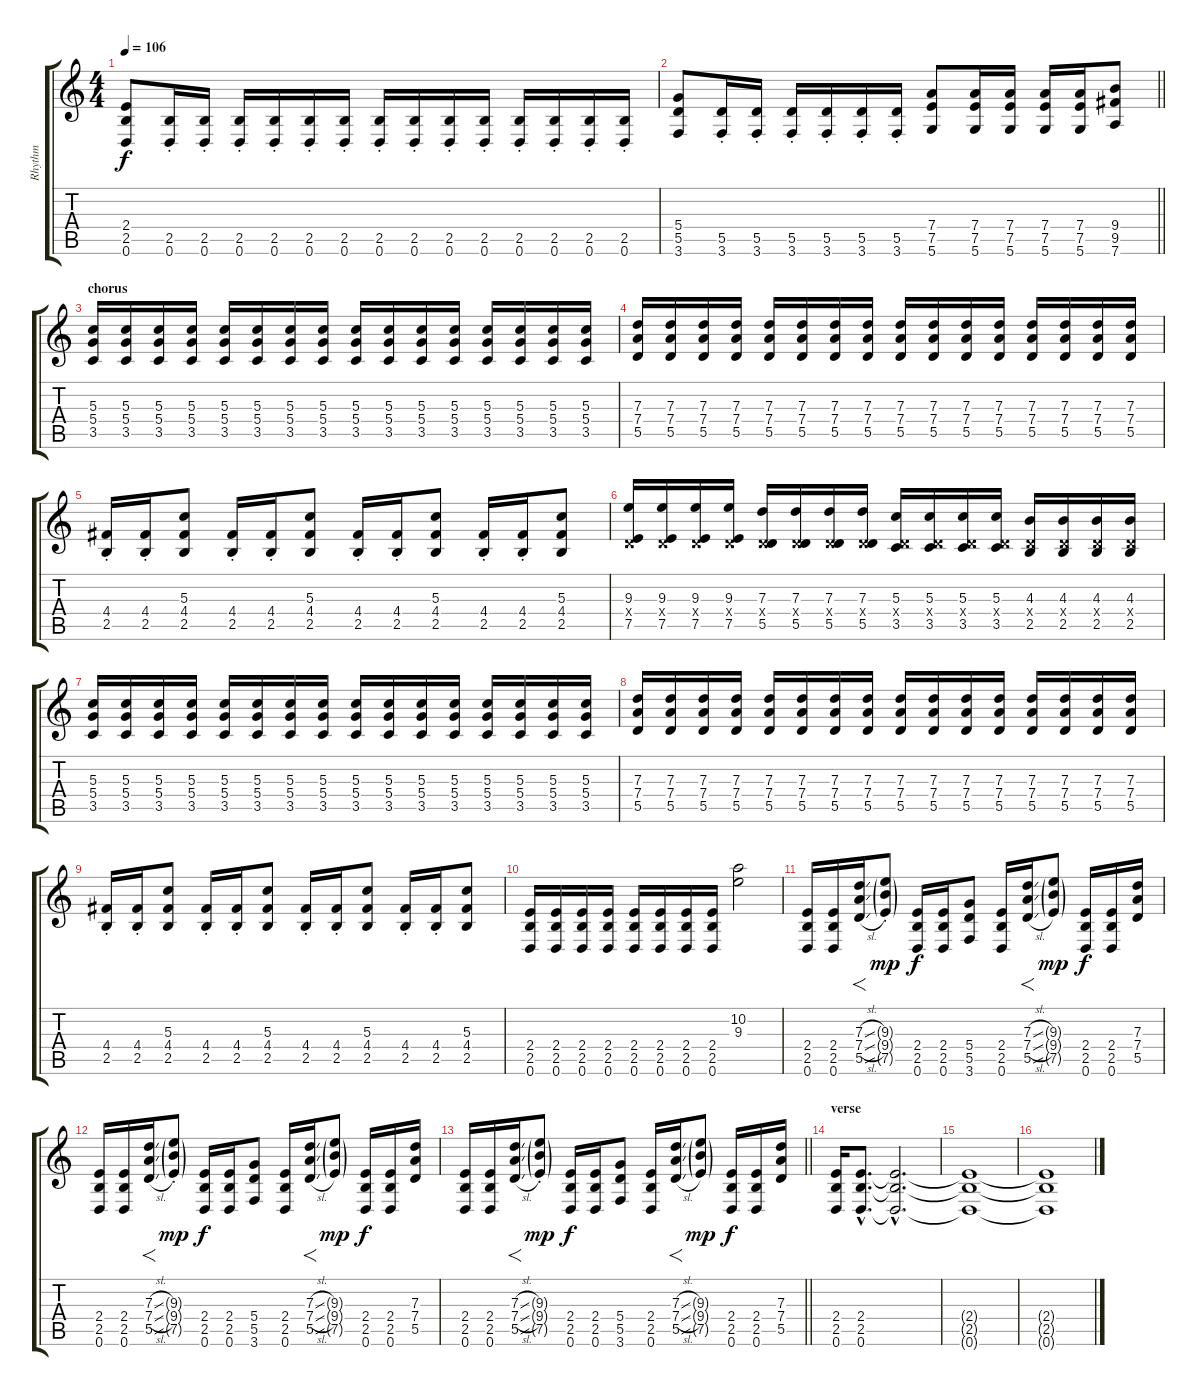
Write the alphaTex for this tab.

\track ("Rhythm" "Rhythm") {instrument overdrivenguitar}
\staff {score tabs}
\tuning (E4 B3 G3 D3 A2 D2) {hide}
\ts (4 4)
\tempo 106
\clef g2
\ks c
(2.4 2.5 0.6).8{dy f volume 15} (2.5{st} 0.6{st}).16 (2.5{st} 0.6{st}).16 (2.5{st} 0.6{st}).16 (2.5{st} 0.6{st}).16 (2.5{st} 0.6{st}).16 (2.5{st} 0.6{st}).16 (2.5{st} 0.6{st}).16 (2.5{st} 0.6{st}).16 (2.5{st} 0.6{st}).16 (2.5{st} 0.6{st}).16 (2.5{st} 0.6{st}).16 (2.5{st} 0.6{st}).16 (2.5{st} 0.6{st}).16 (2.5{st} 0.6{st}).16 |
\barLineRight lightlight
(5.4 5.5 3.6).8 (5.5{st} 3.6{st}).16 (5.5{st} 3.6{st}).16 (5.5{st} 3.6{st}).16 (5.5{st} 3.6{st}).16 (5.5{st} 3.6{st}).16 (5.5{st} 3.6{st}).16 (7.4 7.5 5.6).8 (7.4 7.5 5.6).16 (7.4 7.5 5.6).16 (7.4 7.5 5.6).16 (7.4 7.5 5.6).16 (9.4 9.5 7.6).8 |
\section ("" "chorus")
(5.3 5.4 3.5).16 (5.3 5.4 3.5).16 (5.3 5.4 3.5).16 (5.3 5.4 3.5).16 (5.3 5.4 3.5).16 (5.3 5.4 3.5).16 (5.3 5.4 3.5).16 (5.3 5.4 3.5).16 (5.3 5.4 3.5).16 (5.3 5.4 3.5).16 (5.3 5.4 3.5).16 (5.3 5.4 3.5).16 (5.3 5.4 3.5).16 (5.3 5.4 3.5).16 (5.3 5.4 3.5).16 (5.3 5.4 3.5).16 |
(7.3 7.4 5.5).16 (7.3 7.4 5.5).16 (7.3 7.4 5.5).16 (7.3 7.4 5.5).16 (7.3 7.4 5.5).16 (7.3 7.4 5.5).16 (7.3 7.4 5.5).16 (7.3 7.4 5.5).16 (7.3 7.4 5.5).16 (7.3 7.4 5.5).16 (7.3 7.4 5.5).16 (7.3 7.4 5.5).16 (7.3 7.4 5.5).16 (7.3 7.4 5.5).16 (7.3 7.4 5.5).16 (7.3 7.4 5.5).16 |
(4.4{st} 2.5{st}).16 (4.4{st} 2.5{st}).16 (5.3 4.4 2.5).8 (4.4{st} 2.5{st}).16 (4.4{st} 2.5{st}).16 (5.3 4.4 2.5).8 (4.4{st} 2.5{st}).16 (4.4{st} 2.5{st}).16 (5.3 4.4 2.5).8 (4.4{st} 2.5{st}).16 (4.4{st} 2.5{st}).16 (5.3 4.4 2.5).8 |
(9.3 0.4{x} 7.5).16 (9.3 0.4{x} 7.5).16 (9.3 0.4{x} 7.5).16 (9.3 0.4{x} 7.5).16 (7.3 0.4{x} 5.5).16 (7.3 0.4{x} 5.5).16 (7.3 0.4{x} 5.5).16 (7.3 0.4{x} 5.5).16 (5.3 0.4{x} 3.5).16 (5.3 0.4{x} 3.5).16 (5.3 0.4{x} 3.5).16 (5.3 0.4{x} 3.5).16 (4.3 0.4{x} 2.5).16 (4.3 0.4{x} 2.5).16 (4.3 0.4{x} 2.5).16 (4.3 0.4{x} 2.5).16 |
(5.3 5.4 3.5).16 (5.3 5.4 3.5).16 (5.3 5.4 3.5).16 (5.3 5.4 3.5).16 (5.3 5.4 3.5).16 (5.3 5.4 3.5).16 (5.3 5.4 3.5).16 (5.3 5.4 3.5).16 (5.3 5.4 3.5).16 (5.3 5.4 3.5).16 (5.3 5.4 3.5).16 (5.3 5.4 3.5).16 (5.3 5.4 3.5).16 (5.3 5.4 3.5).16 (5.3 5.4 3.5).16 (5.3 5.4 3.5).16 |
(7.3 7.4 5.5).16 (7.3 7.4 5.5).16 (7.3 7.4 5.5).16 (7.3 7.4 5.5).16 (7.3 7.4 5.5).16 (7.3 7.4 5.5).16 (7.3 7.4 5.5).16 (7.3 7.4 5.5).16 (7.3 7.4 5.5).16 (7.3 7.4 5.5).16 (7.3 7.4 5.5).16 (7.3 7.4 5.5).16 (7.3 7.4 5.5).16 (7.3 7.4 5.5).16 (7.3 7.4 5.5).16 (7.3 7.4 5.5).16 |
(4.4{st} 2.5{st}).16 (4.4{st} 2.5{st}).16 (5.3 4.4 2.5).8 (4.4{st} 2.5{st}).16 (4.4{st} 2.5{st}).16 (5.3 4.4 2.5).8 (4.4{st} 2.5{st}).16 (4.4{st} 2.5{st}).16 (5.3 4.4 2.5).8 (4.4{st} 2.5{st}).16 (4.4{st} 2.5{st}).16 (5.3 4.4 2.5).8 |
(2.4 2.5 0.6).16 (2.4 2.5 0.6).16 (2.4 2.5 0.6).16 (2.4 2.5 0.6).16 (2.4 2.5 0.6).16 (2.4 2.5 0.6).16 (2.4 2.5 0.6).16 (2.4 2.5 0.6).16 (10.2 9.3).2 |
(2.4 2.5 0.6).16 (2.4 2.5 0.6).16 (7.3{sl} 7.4{sl} 5.5{sl}).16{f} (9.3{g st} 9.4{g st} 7.5{g st}).8{dy mp} (2.4 2.5 0.6).16{dy f} (2.4 2.5 0.6).16 (5.4 5.5 3.6).8 (2.4 2.5 0.6).16 (7.3{sl} 7.4{sl} 5.5{sl}).16{f} (9.3{g} 9.4{g} 7.5{g}).8{dy mp} (2.4 2.5 0.6).16{dy f} (2.4 2.5 0.6).16 (7.3 7.4 5.5).16 |
(2.4 2.5 0.6).16 (2.4 2.5 0.6).16 (7.3{sl} 7.4{sl} 5.5{sl}).16{f} (9.3{g st} 9.4{g st} 7.5{g st}).8{dy mp} (2.4 2.5 0.6).16{dy f} (2.4 2.5 0.6).16 (5.4 5.5 3.6).8 (2.4 2.5 0.6).16 (7.3{sl} 7.4{sl} 5.5{sl}).16{f} (9.3{g} 9.4{g} 7.5{g}).8{dy mp} (2.4 2.5 0.6).16{dy f} (2.4 2.5 0.6).16 (7.3 7.4 5.5).16 |
\barLineRight lightlight
(2.4 2.5 0.6).16 (2.4 2.5 0.6).16 (7.3{sl} 7.4{sl} 5.5{sl}).16{f} (9.3{g st} 9.4{g st} 7.5{g st}).8{dy mp} (2.4 2.5 0.6).16{dy f} (2.4 2.5 0.6).16 (5.4 5.5 3.6).8 (2.4 2.5 0.6).16 (7.3{sl} 7.4{sl} 5.5{sl}).16{f} (9.3{g} 9.4{g} 7.5{g}).8{dy mp} (2.4 2.5 0.6).16{dy f} (2.4 2.5 0.6).16 (7.3 7.4 5.5).16 |
\section ("" "verse")
(2.4 2.5 0.6).16 (2.4{hac} 2.5{hac} 0.6{hac}).8{d} (2.4{hac t} 2.5{hac t} 0.6{hac t}).2{d} |
(2.4{t} 2.5{t} 0.6{t}).1 |
(2.4{t} 2.5{t} 0.6{t}).1
